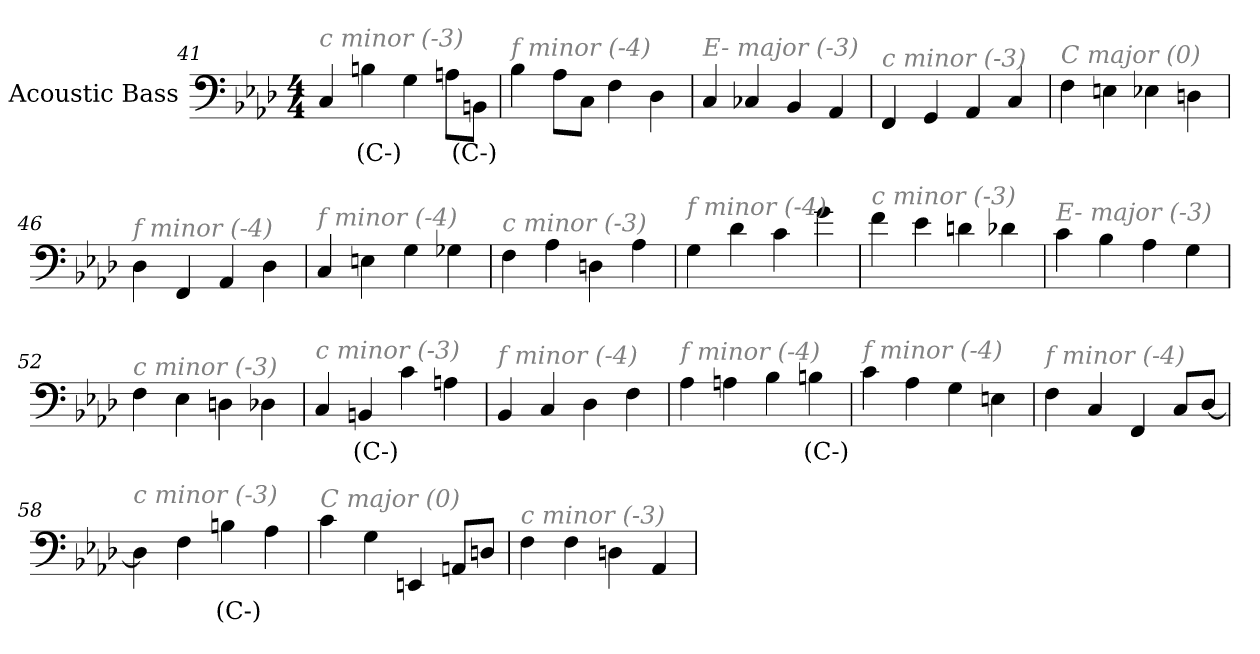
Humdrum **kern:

**kern	**text
*part1	*part1
*staff1	*staff1
*I"Acoustic Bass	*
*clefF4	*
*ITrd7c12	*
*k[b-e-a-d-]	*
*A-:	*
*M4/4	*
=41	=41
!LO:TX:i:color=#808080:t=c minor (-3)	!
4CC	.
4BBni	(C-)
4GG	.
8AAnL	.
8BBBniJ	(C-)
=42	=42
!LO:TX:i:color=#808080:t=f minor (-4)	!
4BB-	.
8AA-L	.
8CCJ	.
4FF	.
4DD-	.
=43	=43
!LO:TX:i:color=#808080:t=E- major (-3)	!
4CC	.
4CC-X	.
4BBB-	.
4AAA-	.
=44	=44
!LO:TX:i:color=#808080:t=c minor (-3)	!
4FFF	.
4GGG	.
4AAA-	.
4CC	.
=45	=45
!LO:TX:i:color=#808080:t=C major (0)	!
4FF	.
4EEn	.
4EE-X	.
4DDn	.
=46	=46
!LO:TX:i:color=#808080:t=f minor (-4)	!
4DD-	.
4FFF	.
4AAA-	.
4DD-	.
=47	=47
!LO:TX:i:color=#808080:t=f minor (-4)	!
4CC	.
4EEn	.
4GG	.
4GG-X	.
=48	=48
!LO:TX:i:color=#808080:t=c minor (-3)	!
4FF	.
4AA-	.
4DDn	.
4AA-	.
=49	=49
!LO:TX:i:color=#808080:t=f minor (-4)	!
4GG	.
4D-	.
4C	.
4G	.
=50	=50
!LO:TX:i:color=#808080:t=c minor (-3)	!
4F	.
4E-	.
4Dn	.
4D-X	.
=51	=51
!LO:TX:i:color=#808080:t=E- major (-3)	!
4C	.
4BB-	.
4AA-	.
4GG	.
=52	=52
!LO:TX:i:color=#808080:t=c minor (-3)	!
4FF	.
4EE-	.
4DDn	.
4DD-X	.
=53	=53
!LO:TX:i:color=#808080:t=c minor (-3)	!
4CC	.
4BBBni	(C-)
4C	.
4AAn	.
=54	=54
!LO:TX:i:color=#808080:t=f minor (-4)	!
4BBB-	.
4CC	.
4DD-	.
4FF	.
=55	=55
!LO:TX:i:color=#808080:t=f minor (-4)	!
4AA-	.
4AAn	.
4BB-	.
4BBni	(C-)
=56	=56
!LO:TX:i:color=#808080:t=f minor (-4)	!
4C	.
4AA-	.
4GG	.
4EEn	.
=57	=57
!LO:TX:i:color=#808080:t=f minor (-4)	!
4FF	.
4CC	.
4FFF	.
8CCL	.
[8DD-J	.
=58	=58
!LO:TX:i:color=#808080:t=c minor (-3)	!
4DD-]	.
4FF	.
4BBni	(C-)
4AA-	.
=59	=59
!LO:TX:i:color=#808080:t=C major (0)	!
4C	.
4GG	.
4EEEn	.
8AAAnL	.
8DDnJ	.
=60	=60
!LO:TX:i:color=#808080:t=c minor (-3)	!
4FF	.
4FF	.
4DDn	.
4AAA-	.
=	=
*-	*-
